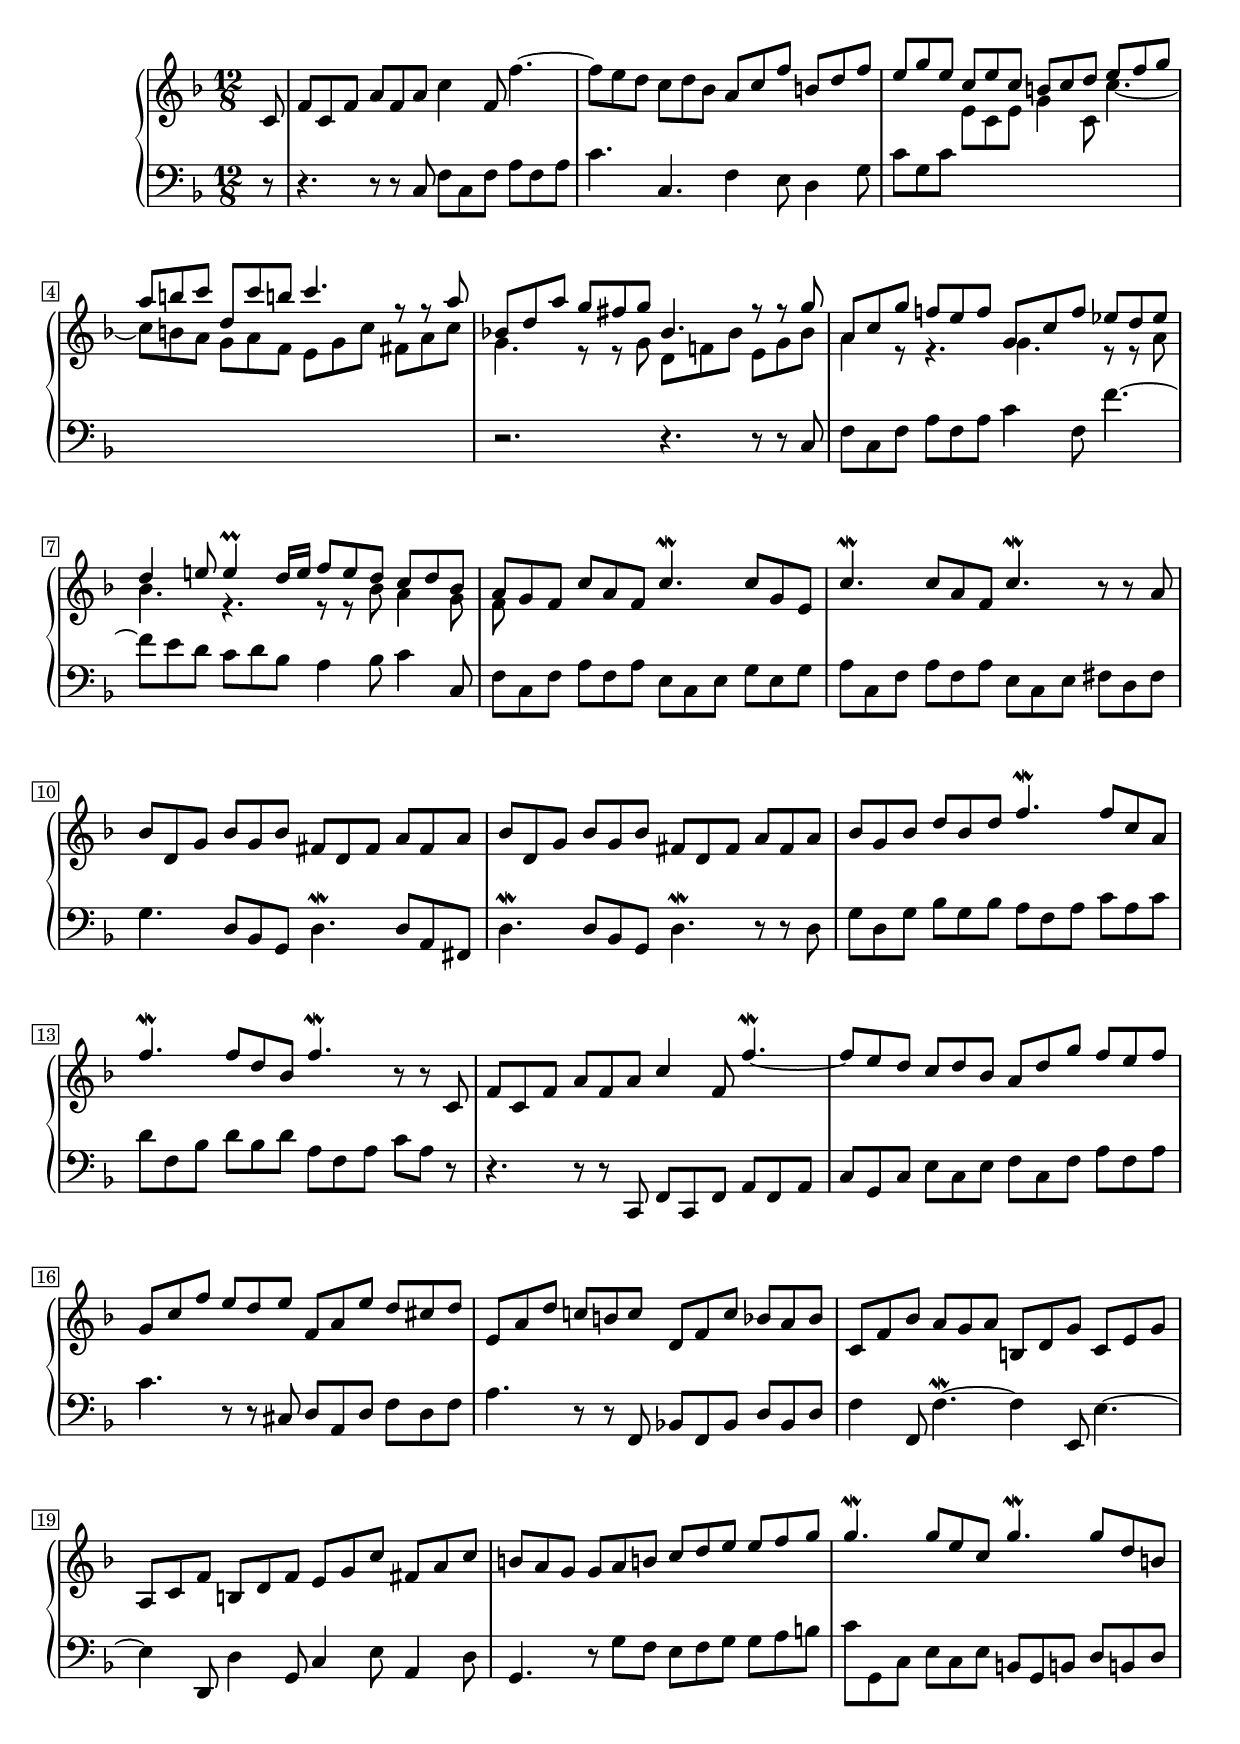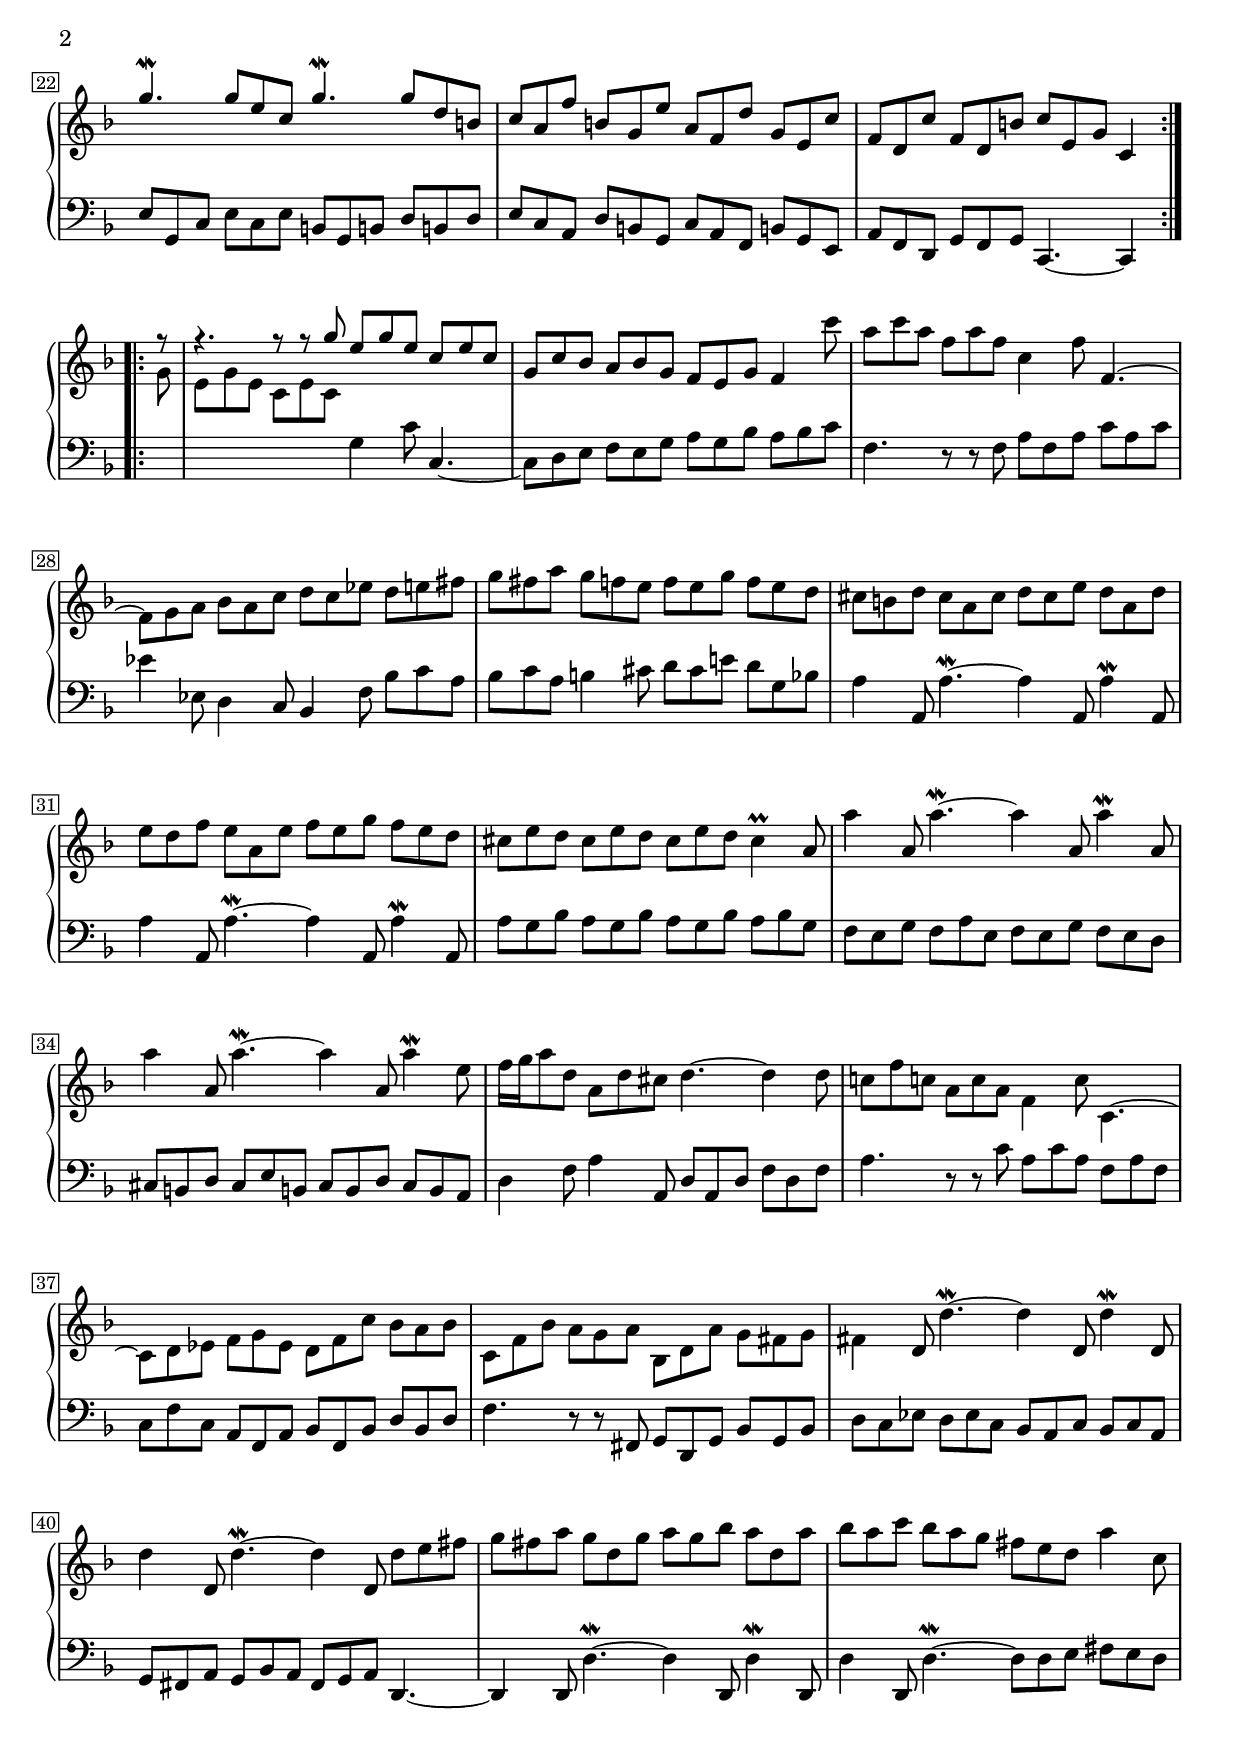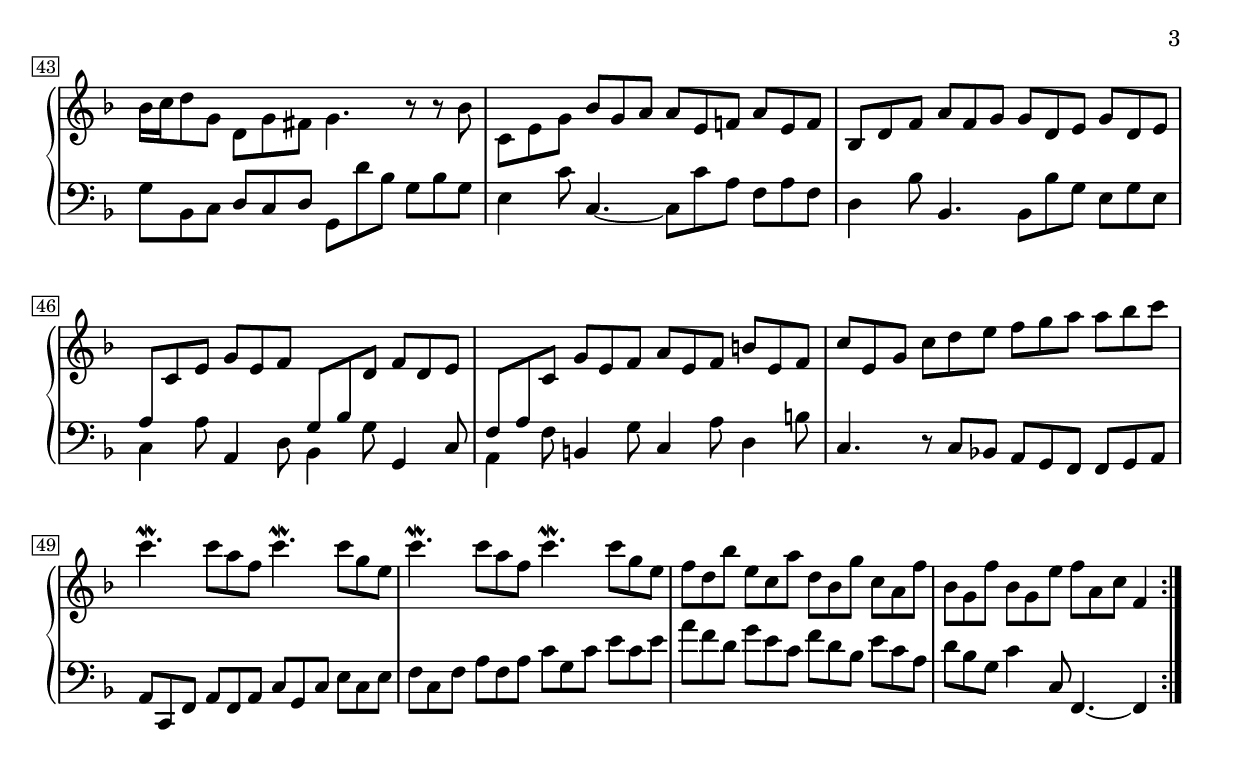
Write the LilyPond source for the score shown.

Global = {
  \key f \major
  \time 12/8
  \include "../../global.ly"
}

Upper = \relative c'' {
  \clef treble
  \Global
  \label #'SuiteIVGigue
  \partial 8
  \repeat volta 2 {
    c,8
  | f8 c f  a f a  c4 f,8  f'4.~
  | f8 e d  c d bes  { \stemUp a c f  b,! d f }
  | e8 g e << { c8 e c  b! c d  e f g } \\ {  e,8 c e  g4 c,8  c'4.~ } >>
  | << { a'8 b! c  d, c' b!  c4.  r8 r8 a8 } \\ { c,8 b! a  g a f  e g c  fis, a c } >>
  %5
  | << { bes8 d a'  g fis g  bes,4.  r8 r8 g' } \\ { g,4.  r8 r8 g8  d f! bes  e, g bes } >>
  | << { a8 c g'  f e f  g, c f  ees d ees } \\ { a,4 r8  r4.  g4.  r8 r8 a } >>
  | << { d4 e!8  e4\prall d16 e  f8 e d  c d bes } \\ { bes4.  r4.  r8 r8 bes  a4 g8 } >>
  | << { a8 g f  c' a f  c'4.\mordent  c8 g e } \\ { f8 } >>
  | c'4.\mordent  c8 a f  c'4.\mordent  r8 r8 a
  %10
  | bes d, g  bes g bes  fis d fis  a fis a
  | bes d, g  bes g bes  fis d fis  a fis a
  | bes g bes  d bes d  f4.\mordent  f8 c a
  | f'4.\mordent  f8 d bes  f'4.\mordent  r8 r8 c,8
  | f8 c f  a f a  c4 f,8  f'4.\mordent~
  % 15
  | f8 e d  c d bes  a d g  f e f
  | g,8 c f  e d e  f, a e'  d cis d
  | e,8 a d  c! b! c  d, f c'  bes a bes
  | c, f bes  a g a  b,! d g  c, e g
  | a,8 c f  b,! d f  e g c  fis, a c
  %20
  | b! a g  g a b!  c d e  e f g
  | g4.\mordent  g8 e c  g'4.\mordent  g8 d b!
  | g'4.\mordent  g8 e c  g'4.\mordent  g8 d b!
  | c8 a f'  b,! g e'  a, f d'  g, e c'
  | f,8 d c'  f, d b'!  c e, g  c,4
  }
  \break
  \repeat volta 2 {
    << r8 \\ g'8 >>
  %25
  | << { r4.  r8 r8 g' } \\ { e, g e  c e c } >>  e' g e  c e c
  | g8 c bes  a bes g  f e g  f4 \once \stemDown c''8
  | { \stemDown a8 c a  f a f  c4 f8 }  \once \stemUp f,4.~
  | f8 g a  bes a c  d c ees  d e! fis
  | g8 fis a  g f! e  f e g f e d
  %30
  | cis8 b! d  cis a cis  d cis e  d a d
  | e8 d f  e a, e'  f e g  f e d
  | cis8 e d  cis e d  cis e d  cis4\prall \once \stemUp a8
  | a'4 \once \stemUp a,8  a'4.~\mordent  a4 \once \stemUp a,8  a'4\mordent \once \stemUp a,8
  | a'4 \once \stemUp a,8  a'4.~\mordent  a4 \once \stemUp a,8  a'4\mordent e8
  %35
  | f16 g a8 d,  a d cis  d4.~  d4 d8
  | c!8 f c!  a c a  f4 c'8  c,4.~
  | c8 d ees  f g ees  d f c'  bes a bes
  | c,8 f bes  a g a  bes, d a'  g fis g
  | fis4 \once \stemUp d8  d'4.~\mordent  d4 \once \stemUp d,8  d'4\mordent \once \stemUp d,8
  %40
  | d'4 \once \stemUp d,8  d'4.~\mordent  d4 \once \stemUp d,8  d'8 e fis
  | g8 fis a  g d g  a g bes  a d, a'
  | bes8 a c  bes a g  fis e d  a'4 c,8
  | bes16 c d8 g,  d8 g fis  g4.  r8 r8 bes
  | c,8 e g  { \stemUp bes g a }  a e f  a e f
  %45
  | bes,8 d f  a f g  g d e  g d e
  | \override Stem.details.beamed-lengths = #'(7)
    \change Staff = "lower" { \stemUp a,8 }
    \revert Stem.details.beamed-lengths
    \change Staff = "upper" { c e  g e f }
    \change Staff = "lower" { g, bes }
    \change Staff = "upper" { d f d e }
  | \change Staff = "lower" { f,8 a }
    \change Staff = "upper" { c  g' e f  a e f  b! e, f }
  | c'8 e, g  { \stemDown c d e  f g a  a bes c }
  | c4.\mordent  c8 a f  c'4.\mordent  c8 g e
  %50
  | c'4.\mordent  c8 a f  c'4.\mordent  c8 g e
  | f8 d bes'  e, c a'  d, bes g'  c, a f'
  | bes, g f'  bes, g e'  f a, c  \once \stemUp f,4
  }
  \fine
}

Lower = \relative c {
  \clef bass
  \Global
  \partial 8
  \repeat volta 2 {
    r8
  | r4.  r8 r8 c  f c f  a f a
  | c4.  c,4.  f4 e8  d4 g8
  | c8 g c  s4.  s4.  s4.
  | s4. s4. s4. s4.
  %5
  | r2. r4. r8 r8 c,8
  | f8 c f  a f a  c4 f,8  f'4.~
  | f8 e d  c d bes  a4 bes8  c4 c,8
  | f c f  a f a  e c e  g e g
  | a c, f  a f a  e c e fis d fis
  %10
  | g4.  d8 bes g  d'4.\mordent  d8 a fis
  | d'4.\mordent  d8 bes g  d'4.\mordent  r8 r8 d8
  | g8 d g  bes g bes  a f a  c a c
  | d8 f, bes  d bes d  a f a  c a r8
  | r4.  r8 r8 c,,  f c f  a f a
  %15
  | c g c  e c e  f c f  a f a
  | c4.  r8 r8 cis,8  d a d  f d f
  | a4.  r8 r8 f,8  bes f bes  d bes d
  | f4 f,8  f'4.\mordent~  f4 e,8  e'4.~
  | e4 d,8  d'4 g,8  c4 e8  a,4 d8
  %20
  | g,4.  r8 g'8 f  e f g  g a b!
  | c8 g, c  e c e  b! g b!  d b! d
  | e8 g, c  e c e  b! g b!  d b! d
  | e8 c a  d b! g  c a f  b! g e
  | a8 f d  g f g c,4.~ c4
  }
  \break
  \repeat volta 2 {
    s8
  %25
  | s4.  s4.  g''4 c8  c,4.~
  | c8 d e  f e g  a g bes  a bes c
  | f,4.  r8 r8 f8  a f a  c a c
  | ees4 ees,8  d4 c8  bes4 f'8  bes c a
  | bes c a  b!4 cis8  d8 cis e  d g, bes
  %30
  | a4 a,8  a'4.\mordent~  a4 a,8  a'4\mordent a,8
  | a'4 a,8  a'4.\mordent~  a4 a,8  a'4\mordent a,8
  | a'8 g bes  a g bes  a g bes a bes g
  | f8 e g  f a e  f e g  f e d
  | cis8 b! d  cis e b!  cis b d  cis b a
  %35
  | d4 f8  a4 a,8  d8 a d  f d f
  | a4.  r8 r8 c8  a8 c a  f a f
  | c8 f c  a f a  bes f bes  d bes d
  | f4.  r8 r8 fis,  g d g  bes g bes
  | d c ees  d ees c  bes a c  bes c a
  %40
  | g fis a  g bes a  fis g a  d,4.~
  | d4 d8  d'4.\mordent~  d4 d,8  d'4\mordent d,8
  | d'4 d,8  d'4.\mordent~  d8 d e  fis e d
  | g bes, c  d c d  g, d'' bes g bes g
  | e4 c'8  c,4.~  c8 c' a  f a f
  %45
  | d4 bes'8  bes,4.  bes8 bes' g  e g e
  | \once \stemDown c4 a'8  a,4 d8  \once \stemDown bes4 g'8  g,4 c8
  | \once \stemDown a4 f'8  b,!4 g'8  c,4 a'8  d,4 b'!8
  | c,4.  r8 c8 bes  a g f  f g a
  | a8 c, f  a f a  c g c  e c e
  | f8 c f  a f a  c g c  e c e
  | a8 f d  g e c  f d bes  e c a
  | d8 bes g  c4 c,8  f,4.~  f4
  % ...
  }
  \fine
}

\score {
  \new PianoStaff
  <<
    \accidentalStyle Score.piano
    \context Staff = "upper" <<
      \set Staff.midiInstrument = #"acoustic grand"
      \Global
      \clef treble
      \Upper
    >>
    \context Staff = "lower" <<
      \set Staff.midiInstrument = #"acoustic grand"
      \Global
      \clef bass
      \Lower
    >>
  >>
  \header {
    title = "Giga"
  }
  \layout {
    \context {
      \PianoStaff
      \override Parentheses.font-size = #-2
      \override TextScript.font-shape = #'italic
      \override TextScript.font-size = #-1
    }
  }
  \midi {
    \tempo 4 = 200
  }
}
